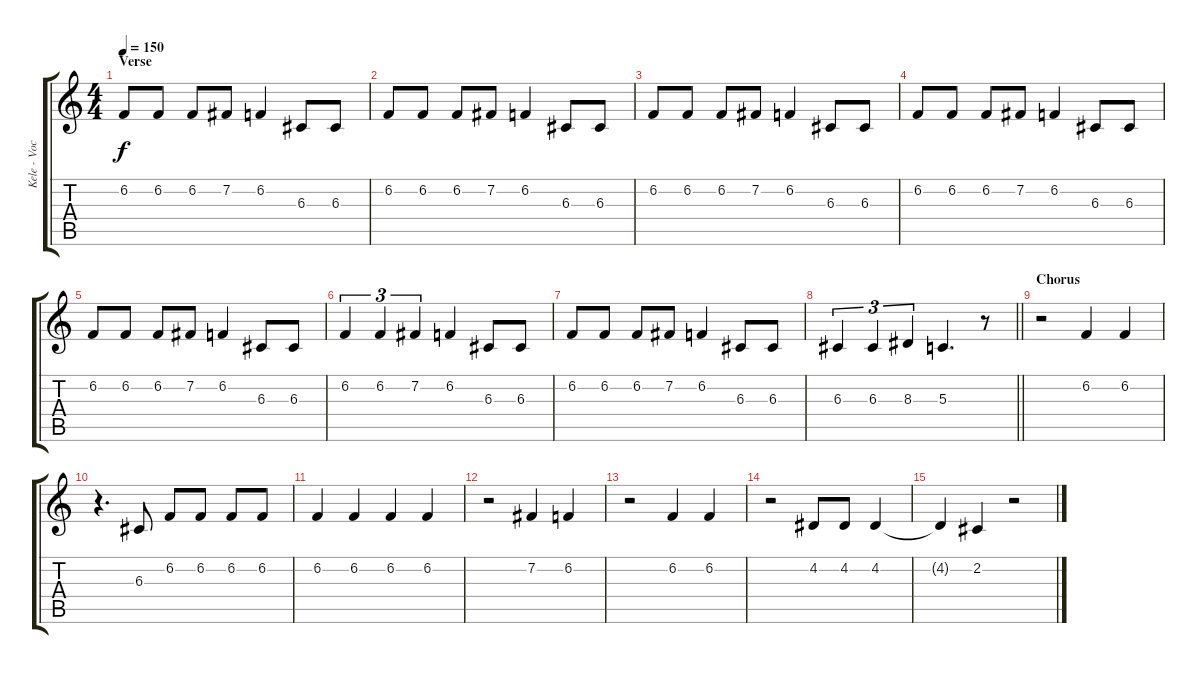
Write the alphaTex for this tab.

\track ("Kele - Vocals" "Kele - Voc") {instrument tenorsax}
\staff {score tabs}
\tuning (E4 B3 G3 D3 A2 E2) {hide}
\ts (4 4)
\section ("" "Verse")
\tempo 150
\clef g2
\ks c
6.2.8{dy f} 6.2.8 6.2.8 7.2.8 6.2.4 6.3.8 6.3.8 |
6.2.8 6.2.8 6.2.8 7.2.8 6.2.4 6.3.8 6.3.8 |
6.2.8 6.2.8 6.2.8 7.2.8 6.2.4 6.3.8 6.3.8 |
6.2.8 6.2.8 6.2.8 7.2.8 6.2.4 6.3.8 6.3.8 |
6.2.8 6.2.8 6.2.8 7.2.8 6.2.4 6.3.8 6.3.8 |
6.2.4{tu (3 2)} 6.2.4{tu (3 2)} 7.2.4{tu (3 2)} 6.2.4 6.3.8 6.3.8 |
6.2.8 6.2.8 6.2.8 7.2.8 6.2.4 6.3.8 6.3.8 |
\barLineRight lightlight
6.3.4{tu (3 2)} 6.3.4{tu (3 2)} 8.3.4{tu (3 2)} 5.3.4{d} r.8 |
\section ("" "Chorus")
r.2 6.2.4 6.2.4 |
r.4{d} 6.3.8 6.2.8 6.2.8 6.2.8 6.2.8 |
6.2.4 6.2.4 6.2.4 6.2.4 |
r.2 7.2.4 6.2.4 |
r.2 6.2.4 6.2.4 |
r.2 4.2.8 4.2.8 4.2.4 |
4.2{t}.4 2.2.4 r.2
